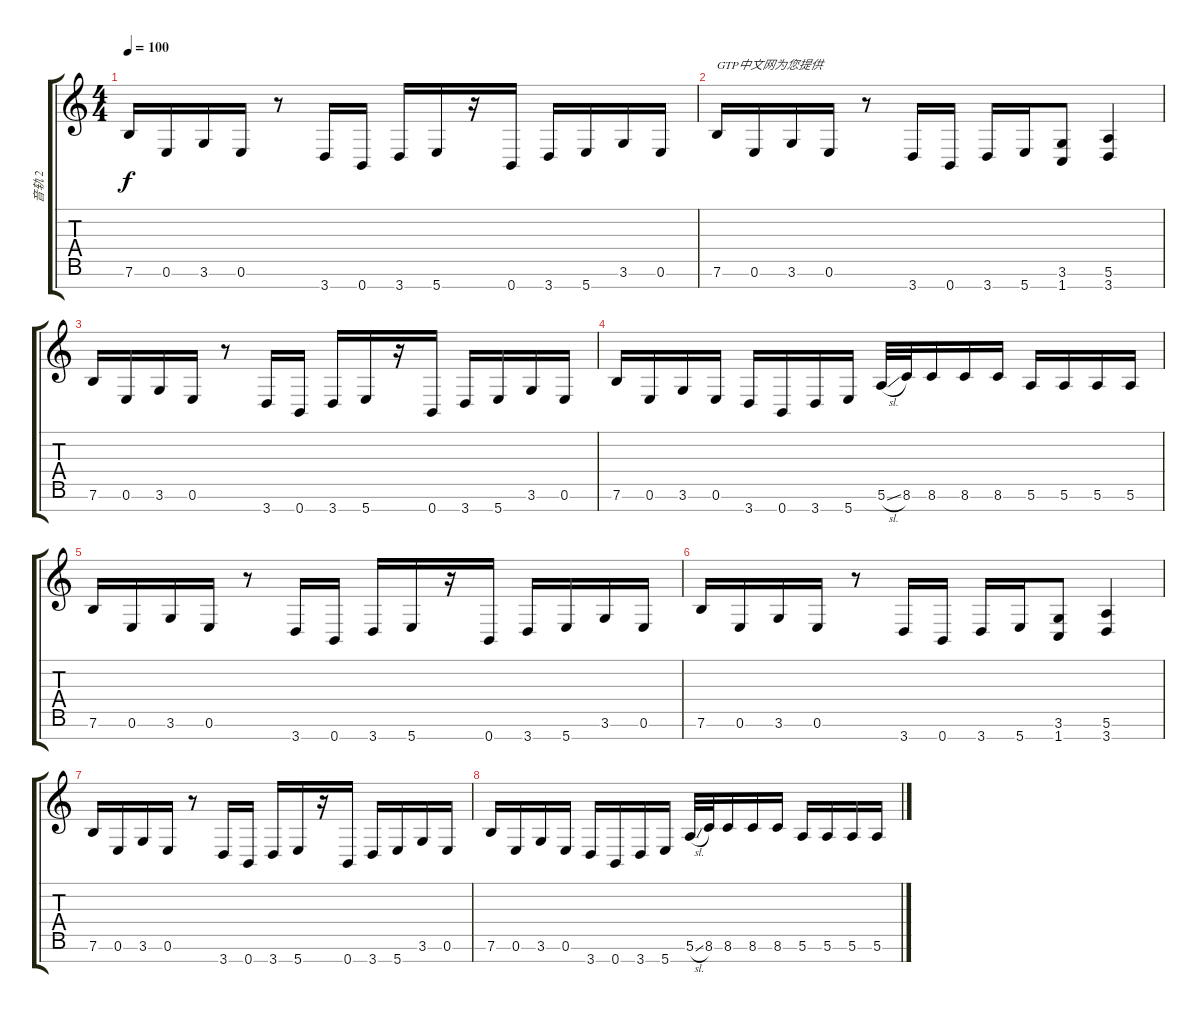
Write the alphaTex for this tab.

\track ("音轨 2" "音轨 2") {instrument distortionguitar}
\staff {score tabs}
\tuning (E4 B3 G3 D3 A2 E2 B1) {hide}
\ts (4 4)
\tempo 100
\clef g2
\ks c
7.6.16{dy f instrument distortionguitar} 0.6.16 3.6.16 0.6.16 r.8 3.7.16 0.7.16 3.7.16 5.7.16 r.16 0.7.16 3.7.16 5.7.16 3.6.16 0.6.16 |
7.6.16{txt "GTP中文网为您提供"} 0.6.16 3.6.16 0.6.16 r.8 3.7.16 0.7.16 3.7.16 5.7.16 (3.6 1.7).8 (5.6 3.7).4 |
7.6.16 0.6.16 3.6.16 0.6.16 r.8 3.7.16 0.7.16 3.7.16 5.7.16 r.16 0.7.16 3.7.16 5.7.16 3.6.16 0.6.16 |
7.6.16 0.6.16 3.6.16 0.6.16 3.7.16 0.7.16 3.7.16 5.7.16 5.6{sl}.32 8.6.32 8.6.16 8.6.16 8.6.16 5.6.16 5.6.16 5.6.16 5.6.16 |
7.6.16 0.6.16 3.6.16 0.6.16 r.8 3.7.16 0.7.16 3.7.16 5.7.16 r.16 0.7.16 3.7.16 5.7.16 3.6.16 0.6.16 |
7.6.16 0.6.16 3.6.16 0.6.16 r.8 3.7.16 0.7.16 3.7.16 5.7.16 (3.6 1.7).8 (5.6 3.7).4 |
7.6.16 0.6.16 3.6.16 0.6.16 r.8 3.7.16 0.7.16 3.7.16 5.7.16 r.16 0.7.16 3.7.16 5.7.16 3.6.16 0.6.16 |
7.6.16 0.6.16 3.6.16 0.6.16 3.7.16 0.7.16 3.7.16 5.7.16 5.6{sl}.32 8.6.32 8.6.16 8.6.16 8.6.16 5.6.16 5.6.16 5.6.16 5.6.16
